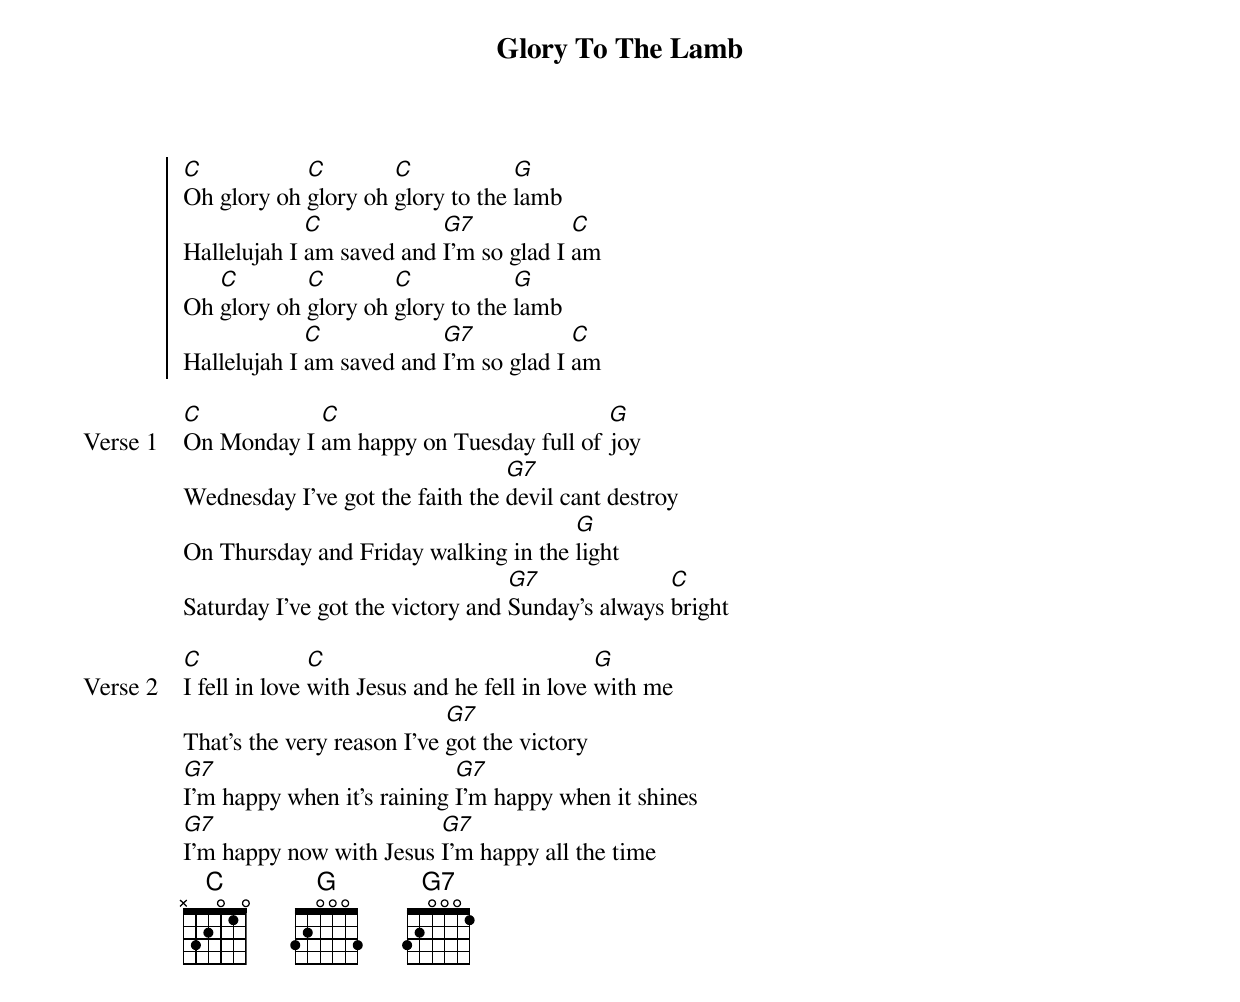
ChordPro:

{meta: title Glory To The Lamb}
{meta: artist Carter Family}
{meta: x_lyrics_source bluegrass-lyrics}
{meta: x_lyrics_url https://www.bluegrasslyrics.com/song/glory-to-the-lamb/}
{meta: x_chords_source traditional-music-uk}
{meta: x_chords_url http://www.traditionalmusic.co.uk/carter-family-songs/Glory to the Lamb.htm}
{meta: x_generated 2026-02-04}

{start_of_chorus}
[C]Oh glory oh [C]glory oh [C]glory to the [G]lamb
Hallelujah I [C]am saved and [G7]I’m so glad I [C]am
Oh [C]glory oh [C]glory oh [C]glory to the [G]lamb
Hallelujah I [C]am saved and [G7]I’m so glad I [C]am
{end_of_chorus}

{start_of_verse: Verse 1}
[C]On Monday I [C]am happy on Tuesday full of [G]joy
Wednesday I’ve got the faith the [G7]devil cant destroy
On Thursday and Friday walking in the [G]light
Saturday I’ve got the victory and [G7]Sunday’s always [C]bright
{end_of_verse}

{start_of_verse: Verse 2}
[C]I fell in love [C]with Jesus and he fell in love [G]with me
That’s the very reason I’ve [G7]got the victory
[G7]I’m happy when it’s raining [G7]I’m happy when it shines
[G7]I’m happy now with Jesus [G7]I’m happy all the time
{end_of_verse}
